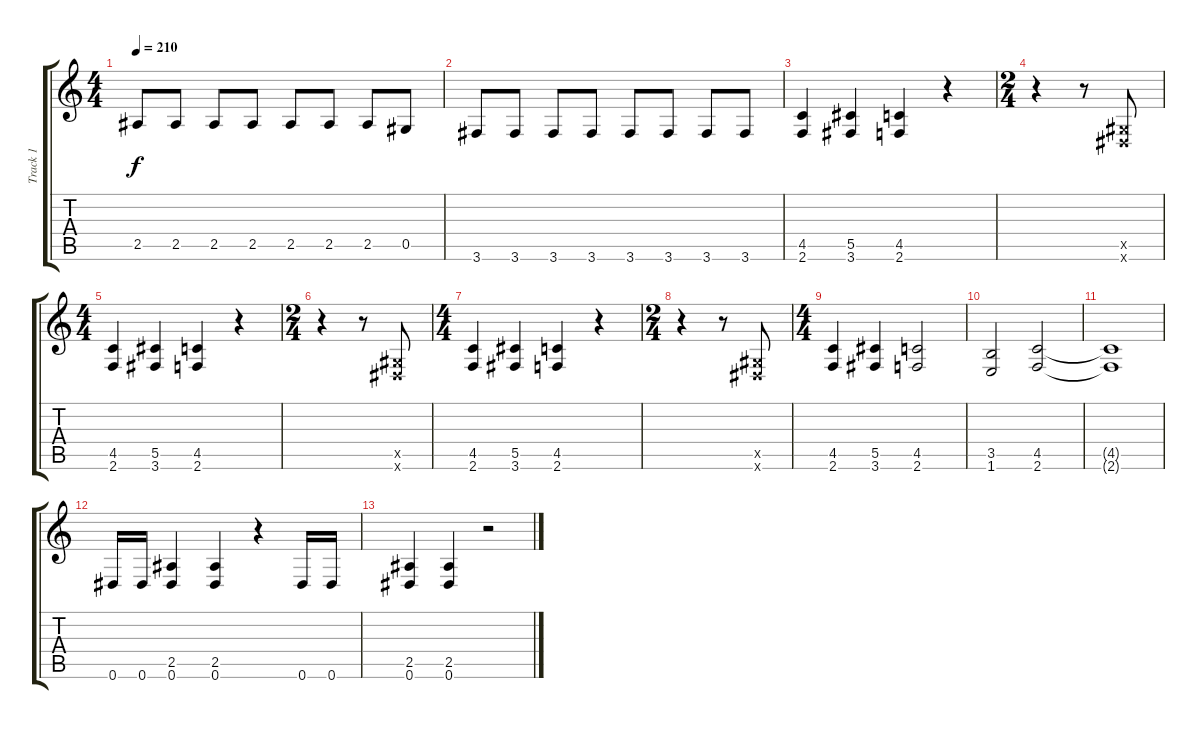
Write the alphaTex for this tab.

\track ("Track 1" "Track 1") {instrument distortionguitar}
\staff {score tabs}
\tuning (Eb4 Bb3 Gb3 Db3 Ab2 Eb2) {hide}
\ts (4 4)
\tempo 210
\clef g2
\ks c
2.5.8{dy f} 2.5.8 2.5.8 2.5.8 2.5.8 2.5.8 2.5.8 0.5.8 |
3.6.8 3.6.8 3.6.8 3.6.8 3.6.8 3.6.8 3.6.8 3.6.8 |
(4.5 2.6).4 (5.5 3.6).4 (4.5 2.6).4 r.4 |
\ts (2 4)
r.4 r.8 (0.5{x} 0.6{x}).8 |
\ts (4 4)
(4.5 2.6).4 (5.5 3.6).4 (4.5 2.6).4 r.4 |
\ts (2 4)
r.4 r.8 (0.5{x} 0.6{x}).8 |
\ts (4 4)
(4.5 2.6).4 (5.5 3.6).4 (4.5 2.6).4 r.4 |
\ts (2 4)
r.4 r.8 (0.5{x} 0.6{x}).8 |
\ts (4 4)
(4.5 2.6).4 (5.5 3.6).4 (4.5 2.6).2 |
(3.5 1.6).2 (4.5 2.6).2 |
(4.5{t} 2.6{t}).1 |
0.6.16 0.6.16 (2.5 0.6).4 (2.5 0.6).4 r.4 0.6.16 0.6.16 |
(2.5 0.6).4 (2.5 0.6).4 r.2
